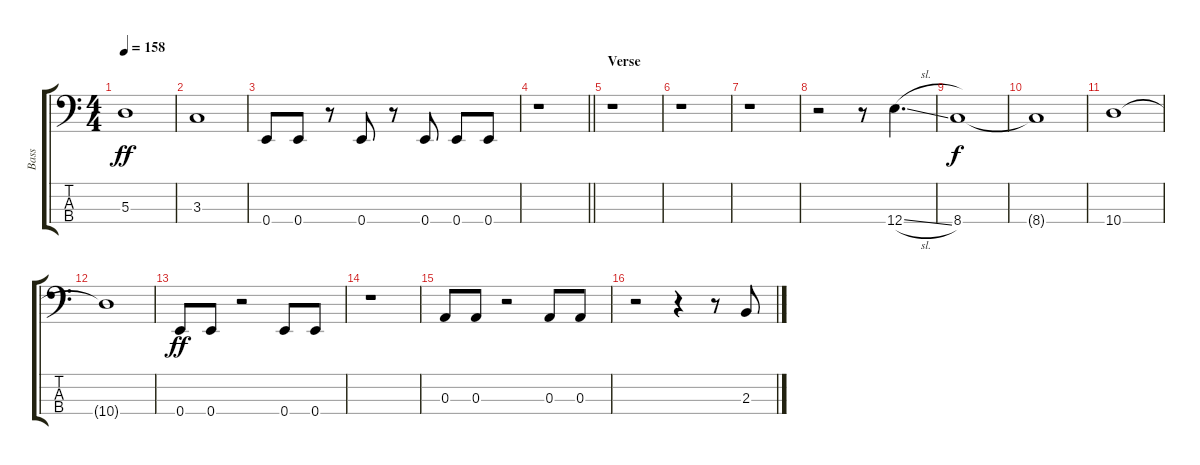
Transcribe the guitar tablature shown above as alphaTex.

\track ("Bass" "Bass") {instrument electricbassfinger}
\staff {score tabs}
\tuning (G2 D2 A1 E1) {hide}
\ts (4 4)
\tempo 158
\clef f4
\ks c
5.3.1{dy ff} |
3.3.1 |
0.4.8 0.4.8 r.8 0.4.8 r.8 0.4.8 0.4.8 0.4.8 |
\barLineRight lightlight
r.1 |
\section ("" "Verse")
r.1 |
r.1 |
r.1 |
r.2 r.8 12.4{sl}.4{d} |
8.4.1{dy f} |
8.4{t}.1 |
10.4.1 |
10.4{t}.1 |
0.4.8{dy ff} 0.4.8 r.2 0.4.8 0.4.8 |
r.1 |
0.3.8 0.3.8 r.2 0.3.8 0.3.8 |
r.2 r.4 r.8 2.3{sl}.8
